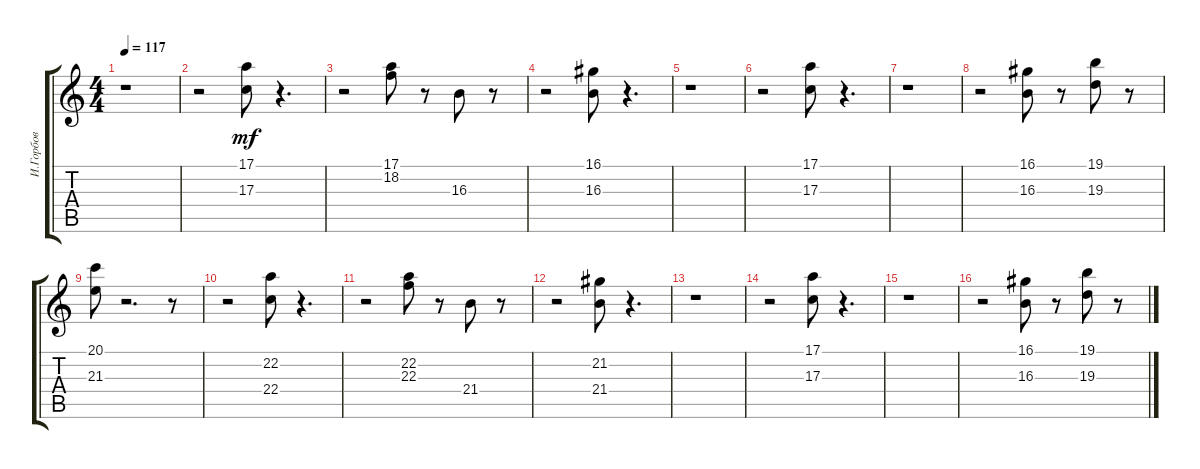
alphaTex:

\track ("И.Горбов" "И.Горбов") {instrument pizzicatostrings}
\staff {score tabs}
\tuning (E4 B3 G3 D3 A2 E2) {hide}
\ts (4 4)
\tempo 117
\clef g2
\ks c
r.1{dy mf} |
r.2 (17.1 17.3).8 r.4{d} |
r.2 (17.1 18.2).8 r.8 16.3.8 r.8 |
r.2 (16.1 16.3).8 r.4{d} |
r.1 |
r.2 (17.1 17.3).8 r.4{d} |
r.1 |
r.2 (16.1 16.3).8 r.8 (19.1 19.3).8 r.8 |
(20.1 21.3).8 r.2{d} r.8 |
r.2 (22.2 22.4).8 r.4{d} |
r.2 (22.2 22.3).8 r.8 21.4.8 r.8 |
r.2 (21.2 21.4).8 r.4{d} |
r.1 |
r.2 (17.1 17.3).8 r.4{d} |
r.1 |
r.2 (16.1 16.3).8 r.8 (19.1 19.3).8 r.8
